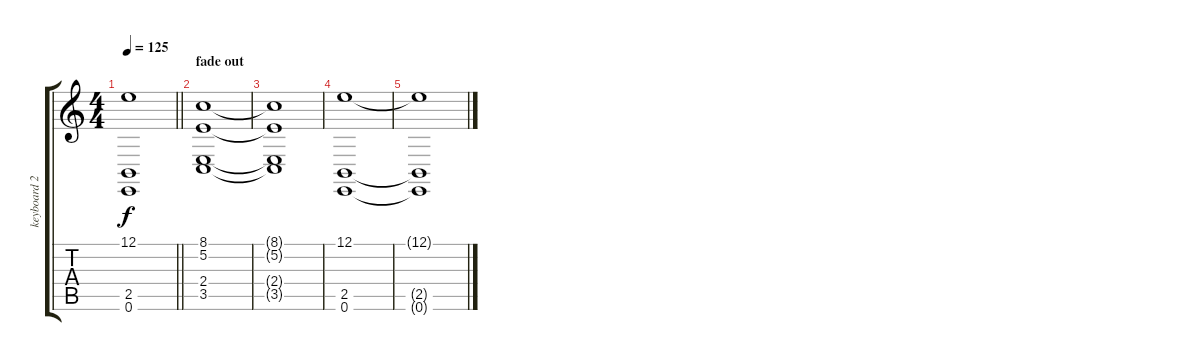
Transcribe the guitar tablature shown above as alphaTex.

\track ("keyboard 2" "keyboard 2") {instrument lead2sawtooth}
\staff {score tabs}
\tuning (E4 B3 G3 D3 A2 E2) {hide}
\ts (4 4)
\tempo 125
\clef g2
\barLineRight lightlight
\ks c
(12.1{t} 2.5{t} 0.6{t}).1{dy f} |
\section ("" "fade out")
(8.1 5.2{t} 2.4 3.5).1 |
(8.1{t} 5.2{t} 2.4{t} 3.5{t}).1 |
(12.1 2.5 0.6).1 |
(12.1{t} 2.5{t} 0.6{t}).1
